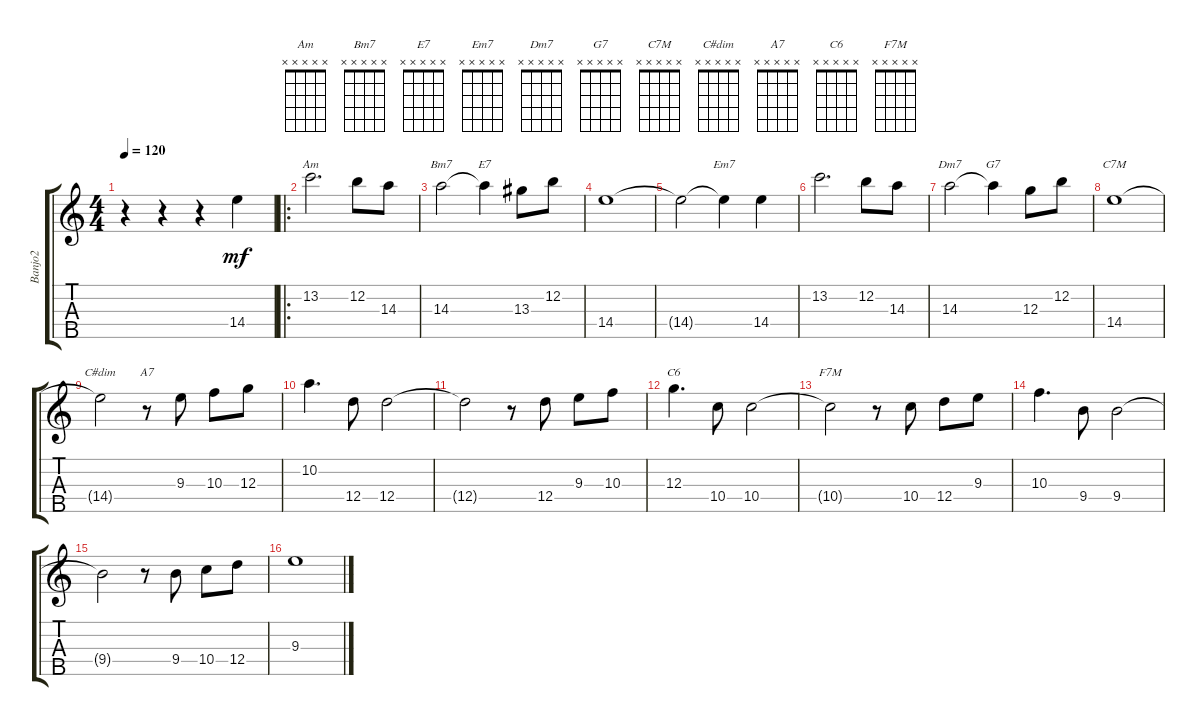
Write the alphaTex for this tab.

\track ("Banjo2" "Banjo2") {solo instrument banjo}
\staff {score tabs}
\tuning (D4 B3 G3 D3 D4) {hide}
\displaytranspose 12
\chord ("Am" x x x x x)
\chord ("Bm7" x x x x x)
\chord ("E7" x x x x x)
\chord ("Em7" x x x x x)
\chord ("Dm7" x x x x x)
\chord ("G7" x x x x x)
\chord ("C7M" x x x x x)
\chord ("C#dim" x x x x x)
\chord ("A7" x x x x x)
\chord ("C6" x x x x x)
\chord ("F7M" x x x x x)
\ts (4 4)
\tempo 120
\clef g2
\ks c
r.4{dy mf instrument banjo} r.4 r.4 14.4.4 |
\ro
13.2.2{d ch "Am"} 12.2.8 14.3.8 |
14.3.2{ch "Bm7"} 14.3{t}.4{ch "E7"} 13.3.8 12.2.8 |
14.4.1 |
14.4{t}.2 14.4{t}.4{ch "Em7"} 14.4.4 |
13.2.2{d} 12.2.8 14.3.8 |
14.3.2{ch "Dm7"} 14.3{t}.4{ch "G7"} 12.3.8 12.2.8 |
14.4.1{ch "C7M"} |
14.4{t}.2{ch "C#dim"} r.8{ch "A7"} 9.3.8 10.3.8 12.3.8 |
10.2.4{d} 12.4.8 12.4.2 |
12.4{t}.2 r.8 12.4.8 9.3.8 10.3.8 |
12.3.4{d ch "C6"} 10.4.8 10.4.2 |
10.4{t}.2{ch "F7M"} r.8 10.4.8 12.4.8 9.3.8 |
10.3.4{d} 9.4.8 9.4.2 |
9.4{t}.2 r.8 9.4.8 10.4.8 12.4.8 |
9.3.1
